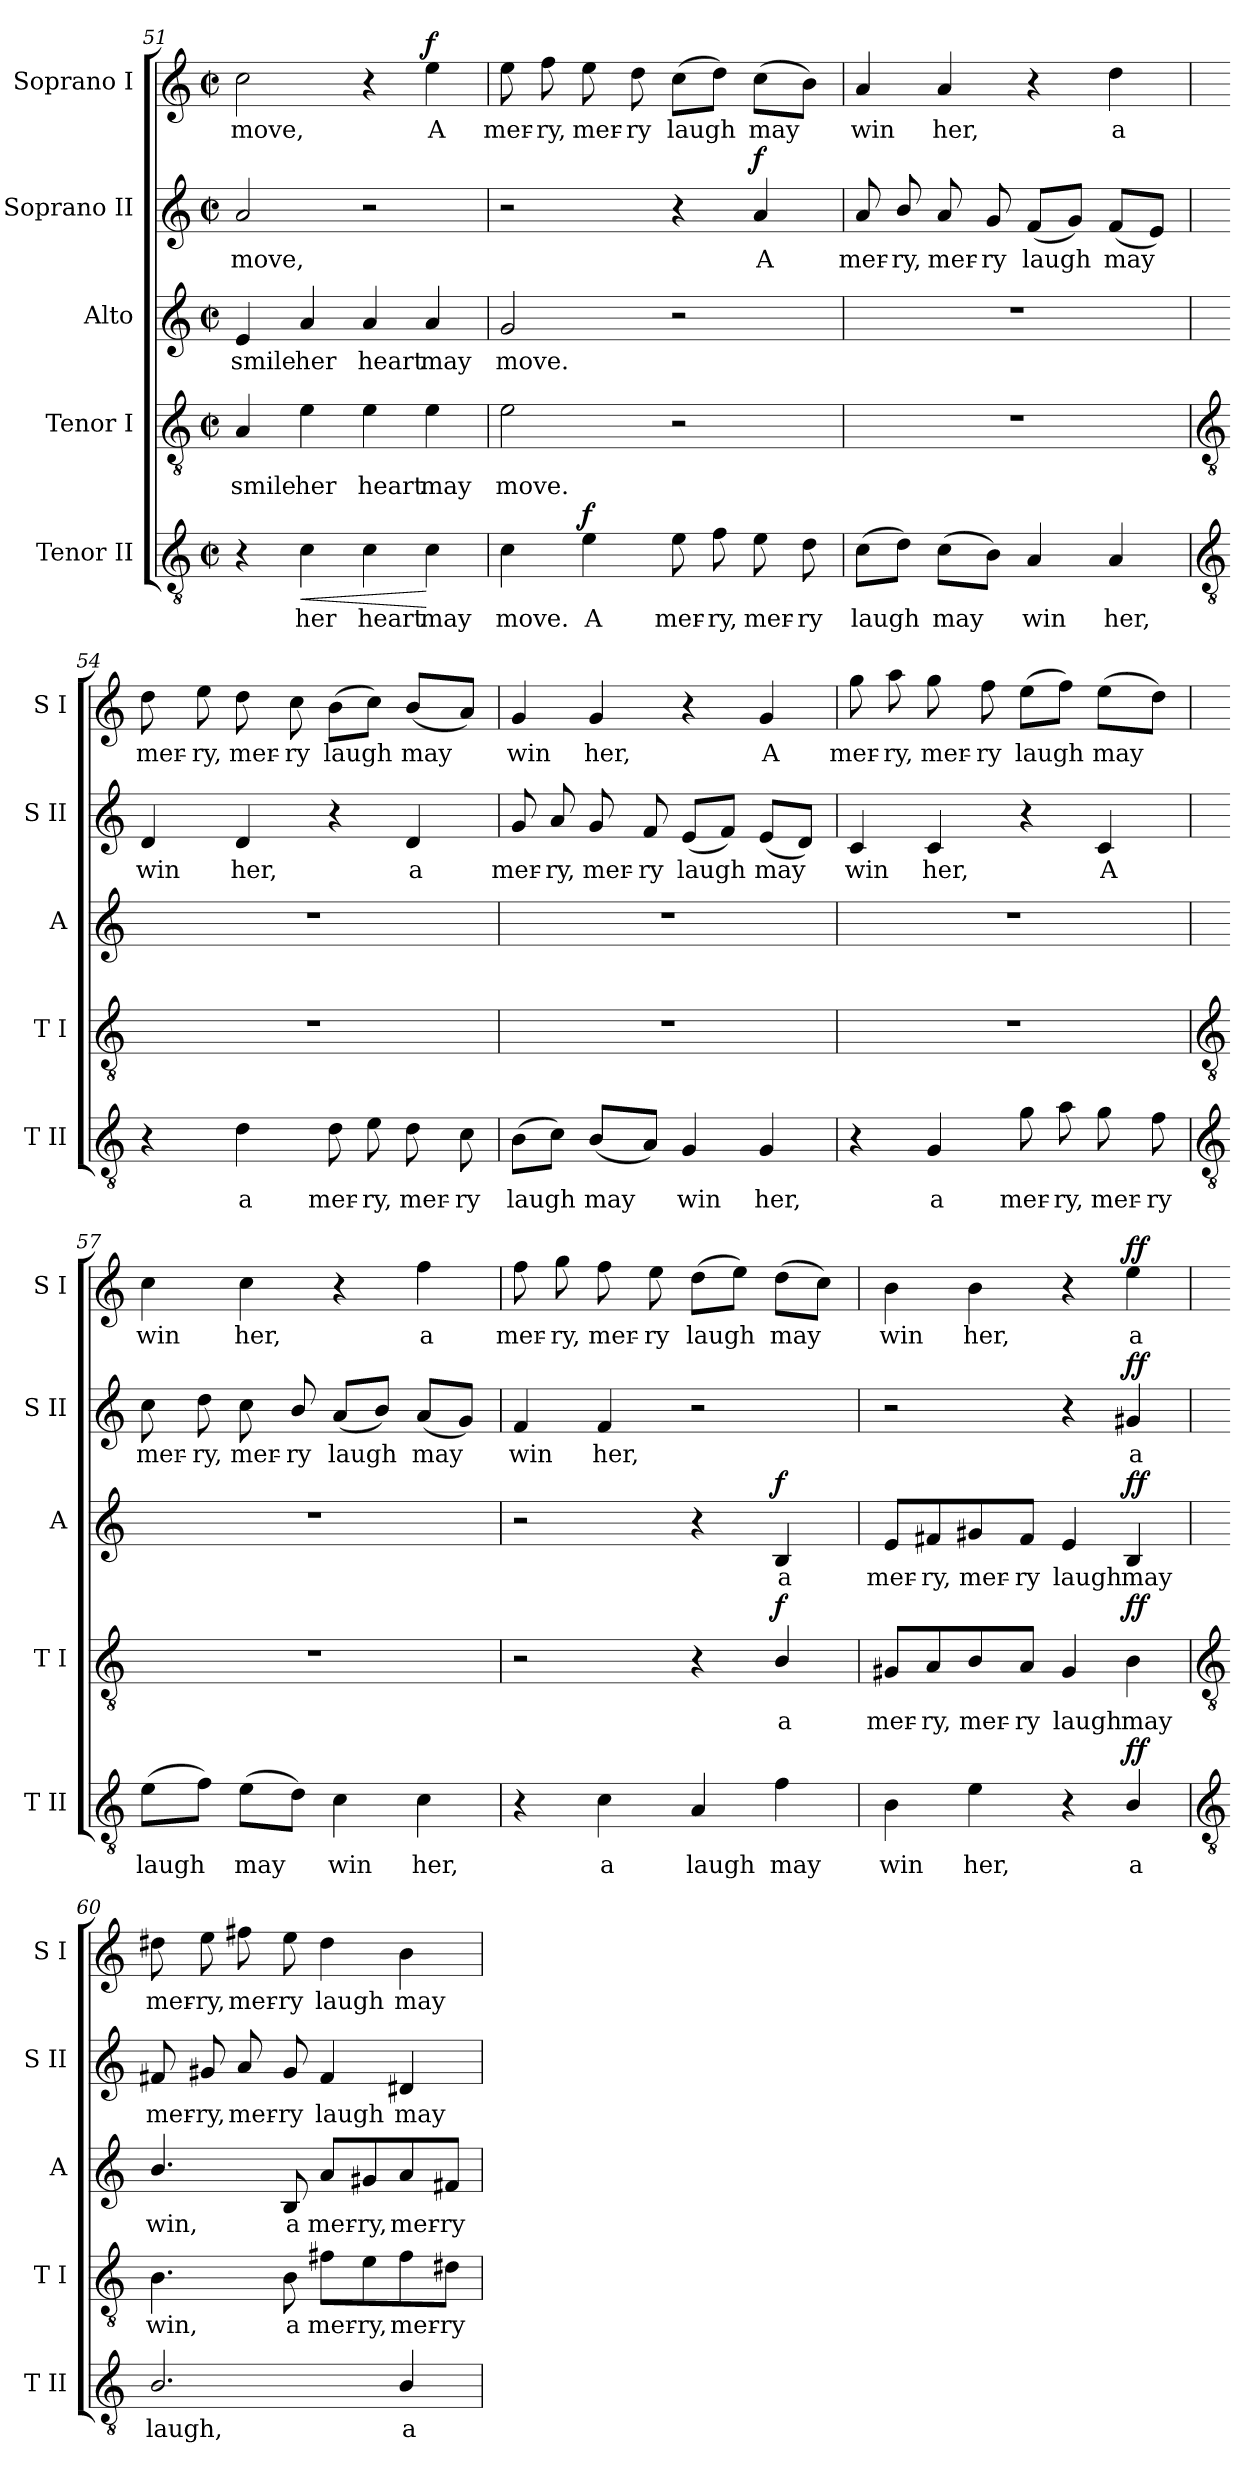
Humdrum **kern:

**kern	**text	**dynam	**kern	**text	**dynam	**kern	**text	**dynam	**kern	**text	**dynam	**kern	**text	**dynam
*part5	*part5	*part5	*part4	*part4	*part4	*part3	*part3	*part3	*part2	*part2	*part2	*part1	*part1	*part1
*staff5	*staff5	*staff5	*staff4	*staff4	*staff4	*staff3	*staff3	*staff3	*staff2	*staff2	*staff2	*staff1	*staff1	*staff1
*I"Tenor II	*	*	*I"Tenor I	*	*	*I"Alto	*	*	*I"Soprano II	*	*	*I"Soprano I	*	*
*I'T II	*	*	*I'T I	*	*	*I'A	*	*	*I'S II	*	*	*I'S I	*	*
*clefGv2	*	*	*clefGv2	*	*	*clefG2	*	*	*clefG2	*	*	*clefG2	*	*
*k[]	*	*	*k[]	*	*	*k[]	*	*	*k[]	*	*	*k[]	*	*
*C:	*	*	*C:	*	*	*C:	*	*	*C:	*	*	*C:	*	*
*M2/2	*	*	*M2/2	*	*	*M2/2	*	*	*M2/2	*	*	*M2/2	*	*
*met(c|)	*	*	*met(c|)	*	*	*met(c|)	*	*	*met(c|)	*	*	*met(c|)	*	*
=51	=51	=51	=51	=51	=51	=51	=51	=51	=51	=51	=51	=51	=51	=51
!	!	!	!	!LO:LY:b	!	!	!LO:LY:b	!	!	!LO:LY:b	!	!	!LO:LY:b	!
4r	.	.	4A	smile	.	4e	smile	.	2a	move,	.	2cc	move,	.
!	!LO:LY:b	!LO:HP:b	!	!LO:LY:b	!	!	!LO:LY:b	!	!	!	!	!	!	!
4c	her	<	4e	her	.	4a	her	.	.	.	.	.	.	.
!	!LO:LY:b	!	!	!LO:LY:b	!	!	!LO:LY:b	!	!	!	!	!	!	!
4c	heart	.	4e	heart	.	4a	heart	.	2r	.	.	4r	.	.
!	!LO:LY:b	!	!	!LO:LY:b	!	!	!LO:LY:b	!	!	!	!	!	!LO:LY:b	!LO:DY:b
4c	may	[	4e	may	.	4a	may	.	.	.	.	4ee	A	f
=52	=52	=52	=52	=52	=52	=52	=52	=52	=52	=52	=52	=52	=52	=52
!	!LO:LY:b	!	!	!LO:LY:b	!	!	!LO:LY:b	!	!	!	!	!	!LO:LY:b	!
4c	move.	.	2e	move.	.	2g	move.	.	2r	.	.	8ee	mer-	.
!	!	!	!	!	!	!	!	!	!	!	!	!	!LO:LY:b	!
.	.	.	.	.	.	.	.	.	.	.	.	8ff	-ry,	.
!	!LO:LY:b	!LO:DY:b	!	!	!	!	!	!	!	!	!	!	!LO:LY:b	!
4e	A	f	.	.	.	.	.	.	.	.	.	8ee	mer-	.
!	!	!	!	!	!	!	!	!	!	!	!	!	!LO:LY:b	!
.	.	.	.	.	.	.	.	.	.	.	.	8dd	-ry	.
!	!LO:LY:b	!	!	!	!	!	!	!	!	!	!	!	!LO:LY:b	!
8e	mer-	.	2r	.	.	2r	.	.	4r	.	.	(>8ccL	laugh	.
!	!LO:LY:b	!	!	!	!	!	!	!	!	!	!	!	!	!
8f	-ry,	.	.	.	.	.	.	.	.	.	.	8ddJ)	.	.
!	!LO:LY:b	!	!	!	!	!	!	!	!	!LO:LY:b	!LO:DY:b	!	!LO:LY:b	!
8e	mer-	.	.	.	.	.	.	.	4a	A	f	(>8ccL	may	.
!	!LO:LY:b	!	!	!	!	!	!	!	!	!	!	!	!	!
8d	-ry	.	.	.	.	.	.	.	.	.	.	8bJ)	.	.
=53	=53	=53	=53	=53	=53	=53	=53	=53	=53	=53	=53	=53	=53	=53
!	!LO:LY:b	!	!	!	!	!	!	!	!	!LO:LY:b	!	!	!LO:LY:b	!
(>8cL	laugh	.	1r	.	.	1r	.	.	8a	mer-	.	4a	win	.
!	!	!	!	!	!	!	!	!	!	!LO:LY:b	!	!	!	!
8dJ)	.	.	.	.	.	.	.	.	8b/	-ry,	.	.	.	.
!	!LO:LY:b	!	!	!	!	!	!	!	!	!LO:LY:b	!	!	!LO:LY:b	!
(>8cL	may	.	.	.	.	.	.	.	8a	mer-	.	4a	her,	.
!	!	!	!	!	!	!	!	!	!	!LO:LY:b	!	!	!	!
8BJ)	.	.	.	.	.	.	.	.	8g	-ry	.	.	.	.
!	!LO:LY:b	!	!	!	!	!	!	!	!	!LO:LY:b	!	!	!	!
4A	win	.	.	.	.	.	.	.	(<8fL	laugh	.	4r	.	.
.	.	.	.	.	.	.	.	.	8gJ)	.	.	.	.	.
!	!LO:LY:b	!	!	!	!	!	!	!	!	!LO:LY:b	!	!	!LO:LY:b	!
4A	her,	.	.	.	.	.	.	.	(<8fL	may	.	4dd	a	.
.	.	.	.	.	.	.	.	.	8eJ)	.	.	.	.	.
!!LO:LB:g=z
=54	=54	=54	=54	=54	=54	=54	=54	=54	=54	=54	=54	=54	=54	=54
*clefGv2	*	*	*clefGv2	*	*	*	*	*	*	*	*	*	*	*
!	!	!	!	!	!	!	!	!	!	!LO:LY:b	!	!	!LO:LY:b	!
4r	.	.	1r	.	.	1r	.	.	4d	win	.	8dd	mer-	.
!	!	!	!	!	!	!	!	!	!	!	!	!	!LO:LY:b	!
.	.	.	.	.	.	.	.	.	.	.	.	8ee	-ry,	.
!	!LO:LY:b	!	!	!	!	!	!	!	!	!LO:LY:b	!	!	!LO:LY:b	!
4d	a	.	.	.	.	.	.	.	4d	her,	.	8dd	mer-	.
!	!	!	!	!	!	!	!	!	!	!	!	!	!LO:LY:b	!
.	.	.	.	.	.	.	.	.	.	.	.	8cc	-ry	.
!	!LO:LY:b	!	!	!	!	!	!	!	!	!	!	!	!LO:LY:b	!
8d	mer-	.	.	.	.	.	.	.	4r	.	.	(>8bL	laugh	.
!	!LO:LY:b	!	!	!	!	!	!	!	!	!	!	!	!	!
8e	-ry,	.	.	.	.	.	.	.	.	.	.	8ccJ)	.	.
!	!LO:LY:b	!	!	!	!	!	!	!	!	!LO:LY:b	!	!	!LO:LY:b	!
8d	mer-	.	.	.	.	.	.	.	4d	a	.	(<8bL	may	.
!	!LO:LY:b	!	!	!	!	!	!	!	!	!	!	!	!	!
8c	-ry	.	.	.	.	.	.	.	.	.	.	8aJ)	.	.
=55	=55	=55	=55	=55	=55	=55	=55	=55	=55	=55	=55	=55	=55	=55
!	!LO:LY:b	!	!	!	!	!	!	!	!	!LO:LY:b	!	!	!LO:LY:b	!
(>8BL	laugh	.	1r	.	.	1r	.	.	8g	mer-	.	4g	win	.
!	!	!	!	!	!	!	!	!	!	!LO:LY:b	!	!	!	!
8cJ)	.	.	.	.	.	.	.	.	8a	-ry,	.	.	.	.
!	!LO:LY:b	!	!	!	!	!	!	!	!	!LO:LY:b	!	!	!LO:LY:b	!
(<8BL	may	.	.	.	.	.	.	.	8g	mer-	.	4g	her,	.
!	!	!	!	!	!	!	!	!	!	!LO:LY:b	!	!	!	!
8AJ)	.	.	.	.	.	.	.	.	8f	-ry	.	.	.	.
!	!LO:LY:b	!	!	!	!	!	!	!	!	!LO:LY:b	!	!	!	!
4G	win	.	.	.	.	.	.	.	(<8eL	laugh	.	4r	.	.
.	.	.	.	.	.	.	.	.	8fJ)	.	.	.	.	.
!	!LO:LY:b	!	!	!	!	!	!	!	!	!LO:LY:b	!	!	!LO:LY:b	!
4G	her,	.	.	.	.	.	.	.	(<8eL	may	.	4g	A	.
.	.	.	.	.	.	.	.	.	8dJ)	.	.	.	.	.
=56	=56	=56	=56	=56	=56	=56	=56	=56	=56	=56	=56	=56	=56	=56
!	!	!	!	!	!	!	!	!	!	!LO:LY:b	!	!	!LO:LY:b	!
4r	.	.	1r	.	.	1r	.	.	4c	win	.	8gg	mer-	.
!	!	!	!	!	!	!	!	!	!	!	!	!	!LO:LY:b	!
.	.	.	.	.	.	.	.	.	.	.	.	8aa	-ry,	.
!	!LO:LY:b	!	!	!	!	!	!	!	!	!LO:LY:b	!	!	!LO:LY:b	!
4G	a	.	.	.	.	.	.	.	4c	her,	.	8gg	mer-	.
!	!	!	!	!	!	!	!	!	!	!	!	!	!LO:LY:b	!
.	.	.	.	.	.	.	.	.	.	.	.	8ff	-ry	.
!	!LO:LY:b	!	!	!	!	!	!	!	!	!	!	!	!LO:LY:b	!
8g	mer-	.	.	.	.	.	.	.	4r	.	.	(>8eeL	laugh	.
!	!LO:LY:b	!	!	!	!	!	!	!	!	!	!	!	!	!
8a	-ry,	.	.	.	.	.	.	.	.	.	.	8ffJ)	.	.
!	!LO:LY:b	!	!	!	!	!	!	!	!	!LO:LY:b	!	!	!LO:LY:b	!
8g	mer-	.	.	.	.	.	.	.	4c	A	.	(>8eeL	may	.
!	!LO:LY:b	!	!	!	!	!	!	!	!	!	!	!	!	!
8f	-ry	.	.	.	.	.	.	.	.	.	.	8ddJ)	.	.
!!LO:LB:g=z
=57	=57	=57	=57	=57	=57	=57	=57	=57	=57	=57	=57	=57	=57	=57
*clefGv2	*	*	*clefGv2	*	*	*	*	*	*	*	*	*	*	*
!	!LO:LY:b	!	!	!	!	!	!	!	!	!LO:LY:b	!	!	!LO:LY:b	!
(>8eL	laugh	.	1r	.	.	1r	.	.	8cc	mer-	.	4cc	win	.
!	!	!	!	!	!	!	!	!	!	!LO:LY:b	!	!	!	!
8fJ)	.	.	.	.	.	.	.	.	8dd	-ry,	.	.	.	.
!	!LO:LY:b	!	!	!	!	!	!	!	!	!LO:LY:b	!	!	!LO:LY:b	!
(>8eL	may	.	.	.	.	.	.	.	8cc	mer-	.	4cc	her,	.
!	!	!	!	!	!	!	!	!	!	!LO:LY:b	!	!	!	!
8dJ)	.	.	.	.	.	.	.	.	8b/	-ry	.	.	.	.
!	!LO:LY:b	!	!	!	!	!	!	!	!	!LO:LY:b	!	!	!	!
4c	win	.	.	.	.	.	.	.	(<8aL	laugh	.	4r	.	.
.	.	.	.	.	.	.	.	.	8bJ)	.	.	.	.	.
!	!LO:LY:b	!	!	!	!	!	!	!	!	!LO:LY:b	!	!	!LO:LY:b	!
4c	her,	.	.	.	.	.	.	.	(<8aL	may	.	4ff	a	.
.	.	.	.	.	.	.	.	.	8gJ)	.	.	.	.	.
=58	=58	=58	=58	=58	=58	=58	=58	=58	=58	=58	=58	=58	=58	=58
!	!	!	!	!	!	!	!	!	!	!LO:LY:b	!	!	!LO:LY:b	!
4r	.	.	2r	.	.	2r	.	.	4f	win	.	8ff	mer-	.
!	!	!	!	!	!	!	!	!	!	!	!	!	!LO:LY:b	!
.	.	.	.	.	.	.	.	.	.	.	.	8gg	-ry,	.
!	!LO:LY:b	!	!	!	!	!	!	!	!	!LO:LY:b	!	!	!LO:LY:b	!
4c	a	.	.	.	.	.	.	.	4f	her,	.	8ff	mer-	.
!	!	!	!	!	!	!	!	!	!	!	!	!	!LO:LY:b	!
.	.	.	.	.	.	.	.	.	.	.	.	8ee	-ry	.
!	!LO:LY:b	!	!	!	!	!	!	!	!	!	!	!	!LO:LY:b	!
4A	laugh	.	4r	.	.	4r	.	.	2r	.	.	(>8ddL	laugh	.
.	.	.	.	.	.	.	.	.	.	.	.	8eeJ)	.	.
!	!LO:LY:b	!	!	!LO:LY:b	!LO:DY:b	!	!LO:LY:b	!LO:DY:b	!	!	!	!	!LO:LY:b	!
4f	may	.	4B/	a	f	4B	a	f	.	.	.	(>8ddL	may	.
.	.	.	.	.	.	.	.	.	.	.	.	8ccJ)	.	.
=59	=59	=59	=59	=59	=59	=59	=59	=59	=59	=59	=59	=59	=59	=59
!	!LO:LY:b	!	!	!LO:LY:b	!	!	!LO:LY:b	!	!	!	!	!	!LO:LY:b	!
4B	win	.	8G#X/L	mer-	.	8e/L	mer-	.	2r	.	.	4b	win	.
!	!	!	!	!LO:LY:b	!	!	!LO:LY:b	!	!	!	!	!	!	!
.	.	.	8A/	-ry,	.	8f#X/	-ry,	.	.	.	.	.	.	.
!	!LO:LY:b	!	!	!LO:LY:b	!	!	!LO:LY:b	!	!	!	!	!	!LO:LY:b	!
4e	her,	.	8B/	mer-	.	8g#X/	mer-	.	.	.	.	4b	her,	.
!	!	!	!	!LO:LY:b	!	!	!LO:LY:b	!	!	!	!	!	!	!
.	.	.	8A/J	-ry	.	8f#/J	-ry	.	.	.	.	.	.	.
!	!	!	!	!LO:LY:b	!	!	!LO:LY:b	!	!	!	!	!	!	!
4r	.	.	4G#	laugh	.	4e	laugh	.	4r	.	.	4r	.	.
!	!LO:LY:b	!LO:DY:b	!	!LO:LY:b	!LO:DY:b	!	!LO:LY:b	!LO:DY:b	!	!LO:LY:b	!LO:DY:b	!	!LO:LY:b	!LO:DY:b
4B/	a	ff	4B	may	ff	4B	may	ff	4g#X	a	ff	4ee	a	ff
!!LO:LB:g=z
=60	=60	=60	=60	=60	=60	=60	=60	=60	=60	=60	=60	=60	=60	=60
*clefGv2	*	*	*clefGv2	*	*	*	*	*	*	*	*	*	*	*
!	!LO:LY:b	!	!	!LO:LY:b	!	!	!LO:LY:b	!	!	!LO:LY:b	!	!	!LO:LY:b	!
2.B/	laugh,	.	4.B\	win,	.	4.b/	win,	.	8f#X	mer-	.	8dd#X	mer-	.
!	!	!	!	!	!	!	!	!	!	!LO:LY:b	!	!	!LO:LY:b	!
.	.	.	.	.	.	.	.	.	8g#X	-ry,	.	8ee	-ry,	.
!	!	!	!	!	!	!	!	!	!	!LO:LY:b	!	!	!LO:LY:b	!
.	.	.	.	.	.	.	.	.	8a	mer-	.	8ff#X	mer-	.
!	!	!	!	!LO:LY:b	!	!	!LO:LY:b	!	!	!LO:LY:b	!	!	!LO:LY:b	!
.	.	.	8B	a	.	8B	a	.	8g#	-ry	.	8ee	-ry	.
!	!	!	!	!LO:LY:b	!	!	!LO:LY:b	!	!	!LO:LY:b	!	!	!LO:LY:b	!
.	.	.	8f#X\L	mer-	.	8a/L	mer-	.	4f#	laugh	.	4dd#	laugh	.
!	!	!	!	!LO:LY:b	!	!	!LO:LY:b	!	!	!	!	!	!	!
.	.	.	8e\	-ry,	.	8g#X/	-ry,	.	.	.	.	.	.	.
!	!LO:LY:b	!	!	!LO:LY:b	!	!	!LO:LY:b	!	!	!LO:LY:b	!	!	!LO:LY:b	!
4B/	a	.	8f#\	mer-	.	8a/	mer-	.	4d#X	may	.	4b	may	.
!	!	!	!	!LO:LY:b	!	!	!LO:LY:b	!	!	!	!	!	!	!
.	.	.	8d#X\J	-ry	.	8f#X/J	-ry	.	.	.	.	.	.	.
=	=	=	=	=	=	=	=	=	=	=	=	=	=	=
*-	*-	*-	*-	*-	*-	*-	*-	*-	*-	*-	*-	*-	*-	*-
